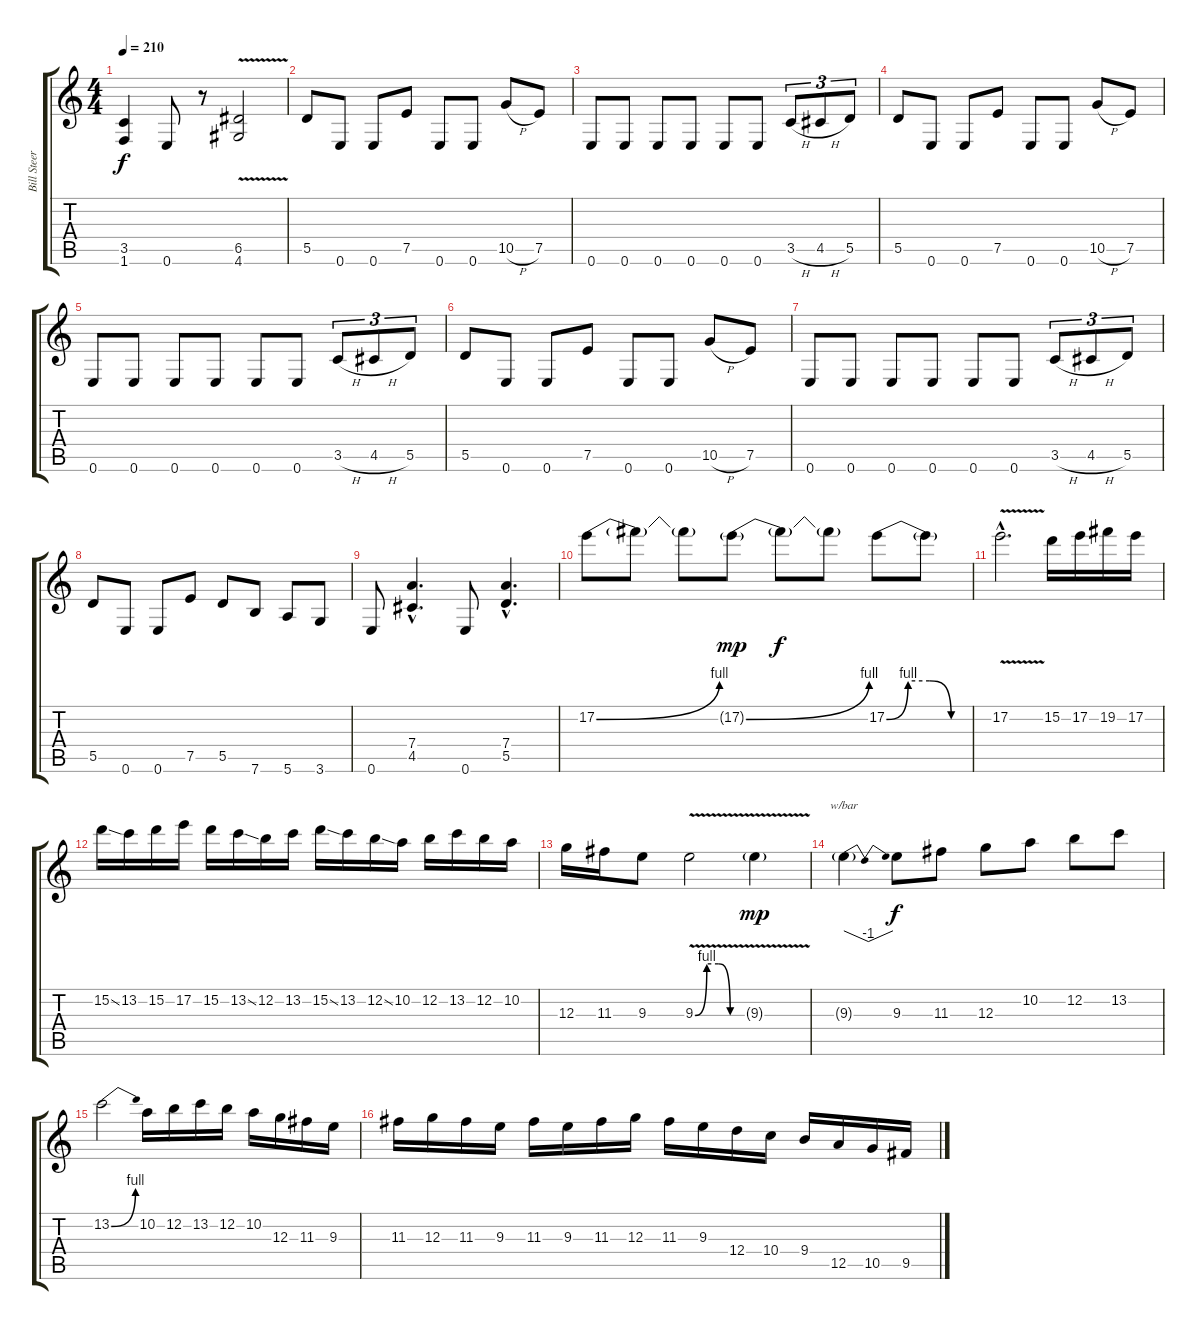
\track ("Bill Steer" "Bill Steer") {instrument distortionguitar}
\staff {score tabs}
\tuning (E4 B3 G3 D3 A2 E2) {hide}
\ts (4 4)
\tempo 210
\clef g2
\ks c
(3.5 1.6).4{dy f} 0.6.8 r.8 (6.5{v} 4.6{v}).2 |
5.5.8 0.6.8 0.6.8 7.5.8 0.6.8 0.6.8 10.5{h}.8 7.5.8 |
0.6.8 0.6.8 0.6.8 0.6.8 0.6.8 0.6.8 3.5{h}.8{tu (3 2)} 4.5{h}.8{tu (3 2)} 5.5.8{tu (3 2)} |
5.5.8 0.6.8 0.6.8 7.5.8 0.6.8 0.6.8 10.5{h}.8 7.5.8 |
0.6.8 0.6.8 0.6.8 0.6.8 0.6.8 0.6.8 3.5{h}.8{tu (3 2)} 4.5{h}.8{tu (3 2)} 5.5.8{tu (3 2)} |
5.5.8 0.6.8 0.6.8 7.5.8 0.6.8 0.6.8 10.5{h}.8 7.5.8 |
0.6.8 0.6.8 0.6.8 0.6.8 0.6.8 0.6.8 3.5{h}.8{tu (3 2)} 4.5{h}.8{tu (3 2)} 5.5.8{tu (3 2)} |
5.5.8 0.6.8 0.6.8 7.5.8 5.5.8 7.6.8 5.6.8 3.6.8 |
0.6.8 (7.4{hac} 4.5{hac}).4{d} 0.6.8 (7.4{hac} 5.5{hac}).4{d} |
17.2{be (bend 0 0 60 4)}.8 17.2{t}.8 17.2{t}.8 17.2{be (bend 0 0 60 4) g}.8{dy mp} 17.2{t}.8{dy f} 17.2{t}.8 17.2{be (custom 0 0 15 4 30 4 45 0 60 0)}.8 17.2{t}.8 |
17.2{v hac}.2{d} 15.2.16 17.2.16 19.2.16 17.2.16 |
15.2{ss}.16 13.2.16 15.2.16 17.2.16 15.2.16 13.2{ss}.16 12.2.16 13.2.16 15.2{ss}.16 13.2.16 12.2{ss}.16 10.2.16 12.2.16 13.2.16 12.2.16 10.2.16 |
12.3.16 11.3.16 9.3.8 9.3{be (custom 0 0 15 4 30 4 45 0 60 0) v}.2 9.3{v g}.4{dy mp} |
9.3{g}.4{tbe (dip default 0 0 30 -4 60 0)} 9.3.8{dy f} 11.3.8 12.3.8 10.2.8 12.2.8 13.2.8 |
13.2{be (bend 0 0 60 4)}.2 10.2.16 12.2.16 13.2.16 12.2.16 10.2.16 12.3.16 11.3.16 9.3.16 |
11.3.16 12.3.16 11.3.16 9.3.16 11.3.16 9.3.16 11.3.16 12.3.16 11.3.16 9.3.16 12.4.16 10.4.16 9.4.16 12.5.16 10.5.16 9.5.16
